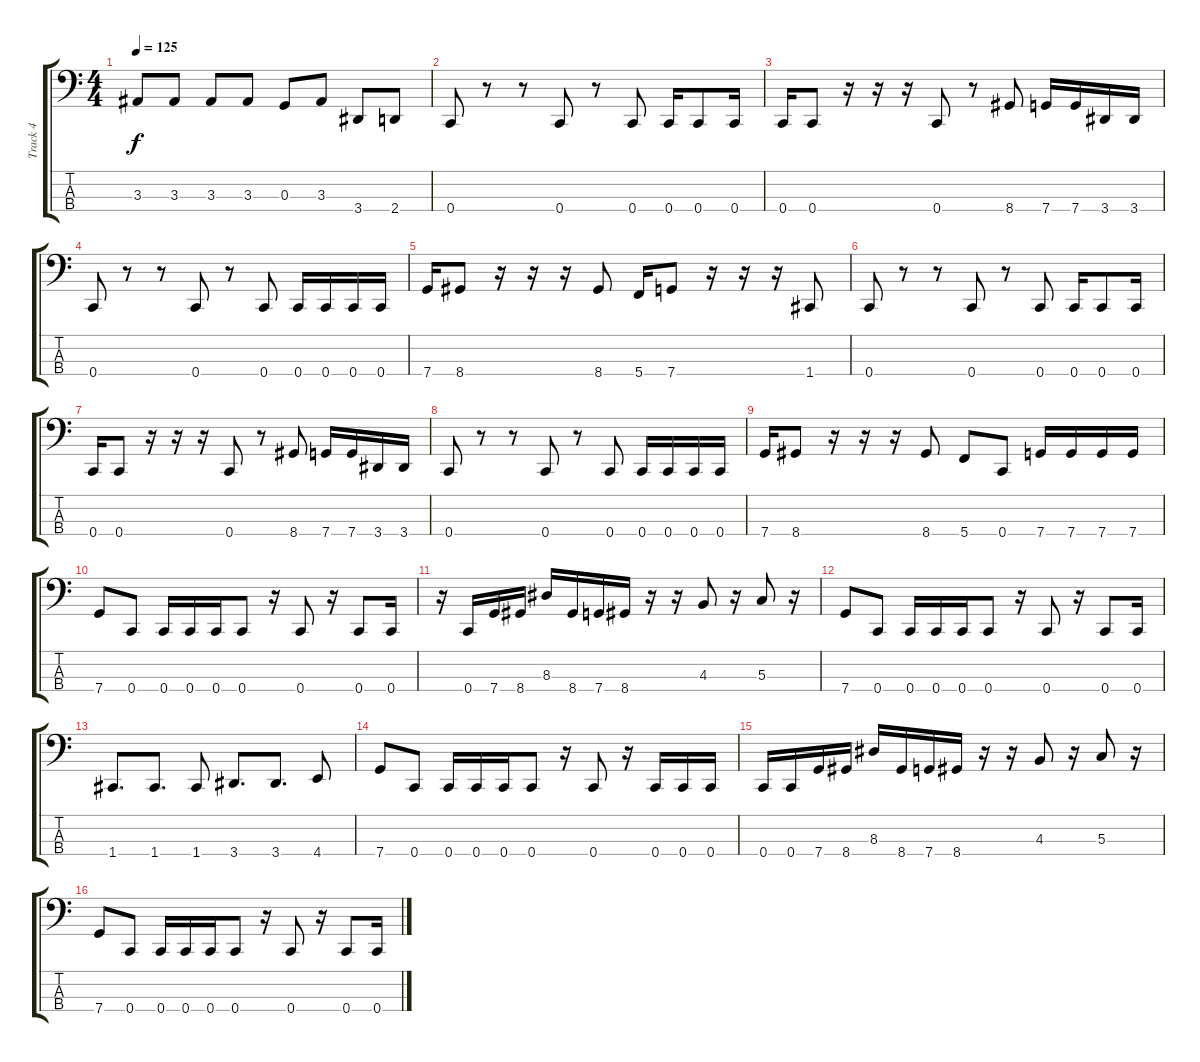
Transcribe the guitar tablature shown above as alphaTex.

\track ("Track 4" "Track 4") {instrument electricbasspick}
\staff {score tabs}
\tuning (F2 C2 G1 C1) {hide}
\ts (4 4)
\tempo 125
\clef f4
\ks c
3.3.8{dy f} 3.3.8 3.3.8 3.3.8 0.3.8 3.3.8 3.4.8 2.4.8 |
0.4.8 r.8 r.8 0.4.8 r.8 0.4.8 0.4.16 0.4.8 0.4.16 |
0.4.16 0.4.8 r.16 r.16 r.16 0.4.8 r.8 8.4.8 7.4.16 7.4.16 3.4.16 3.4.16 |
0.4.8 r.8 r.8 0.4.8 r.8 0.4.8 0.4.16 0.4.16 0.4.16 0.4.16 |
7.4.16 8.4.8 r.16 r.16 r.16 8.4.8 5.4.16 7.4.8 r.16 r.16 r.16 1.4.8 |
0.4.8 r.8 r.8 0.4.8 r.8 0.4.8 0.4.16 0.4.8 0.4.16 |
0.4.16 0.4.8 r.16 r.16 r.16 0.4.8 r.8 8.4.8 7.4.16 7.4.16 3.4.16 3.4.16 |
0.4.8 r.8 r.8 0.4.8 r.8 0.4.8 0.4.16 0.4.16 0.4.16 0.4.16 |
7.4.16 8.4.8 r.16 r.16 r.16 8.4.8 5.4.8 0.4.8 7.4.16 7.4.16 7.4.16 7.4.16 |
7.4.8 0.4.8 0.4.16 0.4.16 0.4.16 0.4.8 r.16 0.4.8 r.16 0.4.8 0.4.16 |
r.16 0.4.16 7.4.16 8.4.16 8.3.16 8.4.16 7.4.16 8.4.16 r.16 r.16 4.3.8 r.16 5.3.8 r.16 |
7.4.8 0.4.8 0.4.16 0.4.16 0.4.16 0.4.8 r.16 0.4.8 r.16 0.4.8 0.4.16 |
1.4.8{d} 1.4.8{d} 1.4.8 3.4.8{d} 3.4.8{d} 4.4.8 |
7.4.8 0.4.8 0.4.16 0.4.16 0.4.16 0.4.8 r.16 0.4.8 r.16 0.4.16 0.4.16 0.4.16 |
0.4.16 0.4.16 7.4.16 8.4.16 8.3.16 8.4.16 7.4.16 8.4.16 r.16 r.16 4.3.8 r.16 5.3.8 r.16 |
7.4.8 0.4.8 0.4.16 0.4.16 0.4.16 0.4.8 r.16 0.4.8 r.16 0.4.8 0.4.16
